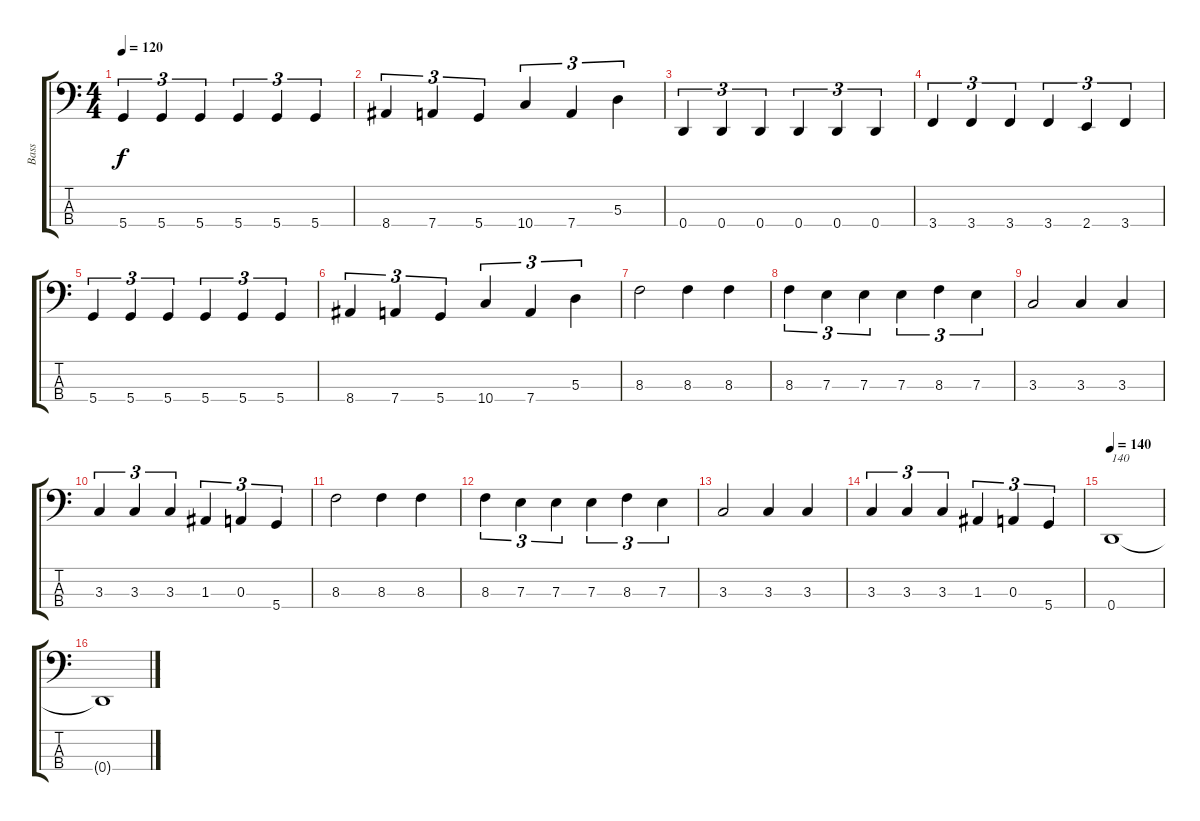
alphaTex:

\track ("Bass" "Bass") {instrument electricbasspick}
\staff {score tabs}
\tuning (G2 D2 A1 D1) {hide}
\ts (4 4)
\tempo 120
\clef f4
\ks c
5.4.4{tu (3 2) dy f} 5.4.4{tu (3 2)} 5.4.4{tu (3 2)} 5.4.4{tu (3 2)} 5.4.4{tu (3 2)} 5.4.4{tu (3 2)} |
8.4.4{tu (3 2)} 7.4.4{tu (3 2)} 5.4.4{tu (3 2)} 10.4.4{tu (3 2)} 7.4.4{tu (3 2)} 5.3.4{tu (3 2)} |
0.4.4{tu (3 2)} 0.4.4{tu (3 2)} 0.4.4{tu (3 2)} 0.4.4{tu (3 2)} 0.4.4{tu (3 2)} 0.4.4{tu (3 2)} |
3.4.4{tu (3 2)} 3.4.4{tu (3 2)} 3.4.4{tu (3 2)} 3.4.4{tu (3 2)} 2.4.4{tu (3 2)} 3.4.4{tu (3 2)} |
5.4.4{tu (3 2)} 5.4.4{tu (3 2)} 5.4.4{tu (3 2)} 5.4.4{tu (3 2)} 5.4.4{tu (3 2)} 5.4.4{tu (3 2)} |
8.4.4{tu (3 2)} 7.4.4{tu (3 2)} 5.4.4{tu (3 2)} 10.4.4{tu (3 2)} 7.4.4{tu (3 2)} 5.3.4{tu (3 2)} |
8.3.2 8.3.4 8.3.4 |
8.3.4{tu (3 2)} 7.3.4{tu (3 2)} 7.3.4{tu (3 2)} 7.3.4{tu (3 2)} 8.3.4{tu (3 2)} 7.3.4{tu (3 2)} |
3.3.2 3.3.4 3.3.4 |
3.3.4{tu (3 2)} 3.3.4{tu (3 2)} 3.3.4{tu (3 2)} 1.3.4{tu (3 2)} 0.3.4{tu (3 2)} 5.4.4{tu (3 2)} |
8.3.2 8.3.4 8.3.4 |
8.3.4{tu (3 2)} 7.3.4{tu (3 2)} 7.3.4{tu (3 2)} 7.3.4{tu (3 2)} 8.3.4{tu (3 2)} 7.3.4{tu (3 2)} |
3.3.2 3.3.4 3.3.4 |
3.3.4{tu (3 2)} 3.3.4{tu (3 2)} 3.3.4{tu (3 2)} 1.3.4{tu (3 2)} 0.3.4{tu (3 2)} 5.4.4{tu (3 2)} |
\tempo 140
0.4.1{txt "140"} |
0.4{t}.1
